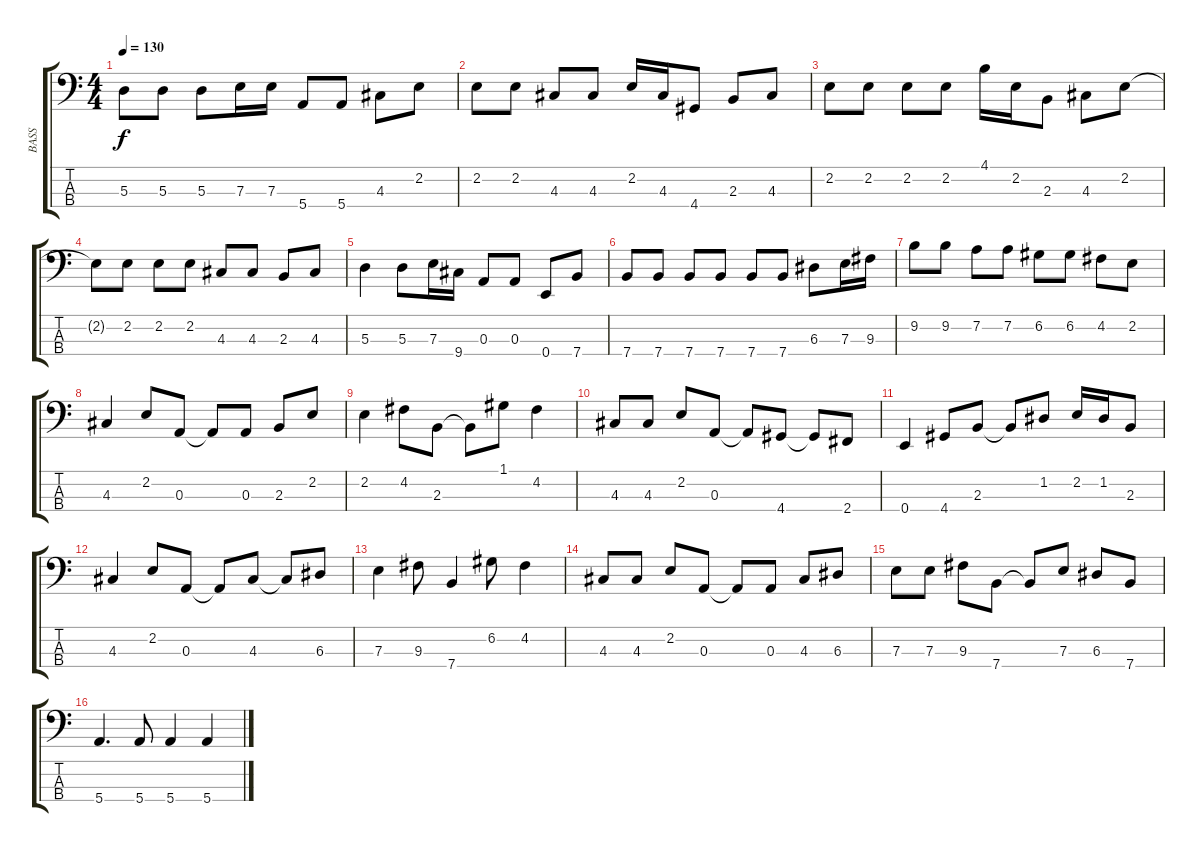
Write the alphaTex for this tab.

\track ("BASS" "BASS") {instrument electricbassfinger}
\staff {score tabs}
\tuning (G2 D2 A1 E1) {hide}
\ts (4 4)
\tempo 130
\clef f4
\ks c
5.3.8{dy f} 5.3.8 5.3.8 7.3.16 7.3.16 5.4.8 5.4.8 4.3.8 2.2.8 |
2.2.8 2.2.8 4.3.8 4.3.8 2.2.16 4.3.16 4.4.8 2.3.8 4.3.8 |
2.2.8 2.2.8 2.2.8 2.2.8 4.1.16 2.2.16 2.3.8 4.3.8 2.2.8 |
2.2{t}.8 2.2.8 2.2.8 2.2.8 4.3.8 4.3.8 2.3.8 4.3.8 |
5.3.4 5.3.8 7.3.16 9.4.16 0.3.8 0.3.8 0.4.8 7.4.8 |
7.4.8 7.4.8 7.4.8 7.4.8 7.4.8 7.4.8 6.3.8 7.3.16 9.3.16 |
9.2.8 9.2.8 7.2.8 7.2.8 6.2.8 6.2.8 4.2.8 2.2.8 |
4.3.4 2.2.8 0.3.8 0.3{t}.8 0.3.8 2.3.8 2.2.8 |
2.2.4 4.2.8 2.3.8 2.3{t}.8 1.1.8 4.2.4 |
4.3.8 4.3.8 2.2.8 0.3.8 0.3{t}.8 4.4.8 4.4{t}.8 2.4.8 |
0.4.4 4.4.8 2.3.8 2.3{t}.8 1.2.8 2.2.16 1.2.16 2.3.8 |
4.3.4 2.2.8 0.3.8 0.3{t}.8 4.3.8 4.3{t}.8 6.3.8 |
7.3.4 9.3.8 7.4.4 6.2.8 4.2.4 |
4.3.8 4.3.8 2.2.8 0.3.8 0.3{t}.8 0.3.8 4.3.8 6.3.8 |
7.3.8 7.3.8 9.3.8 7.4.8 7.4{t}.8 7.3.8 6.3.8 7.4.8 |
5.4.4{d} 5.4.8 5.4.4 5.4.4
